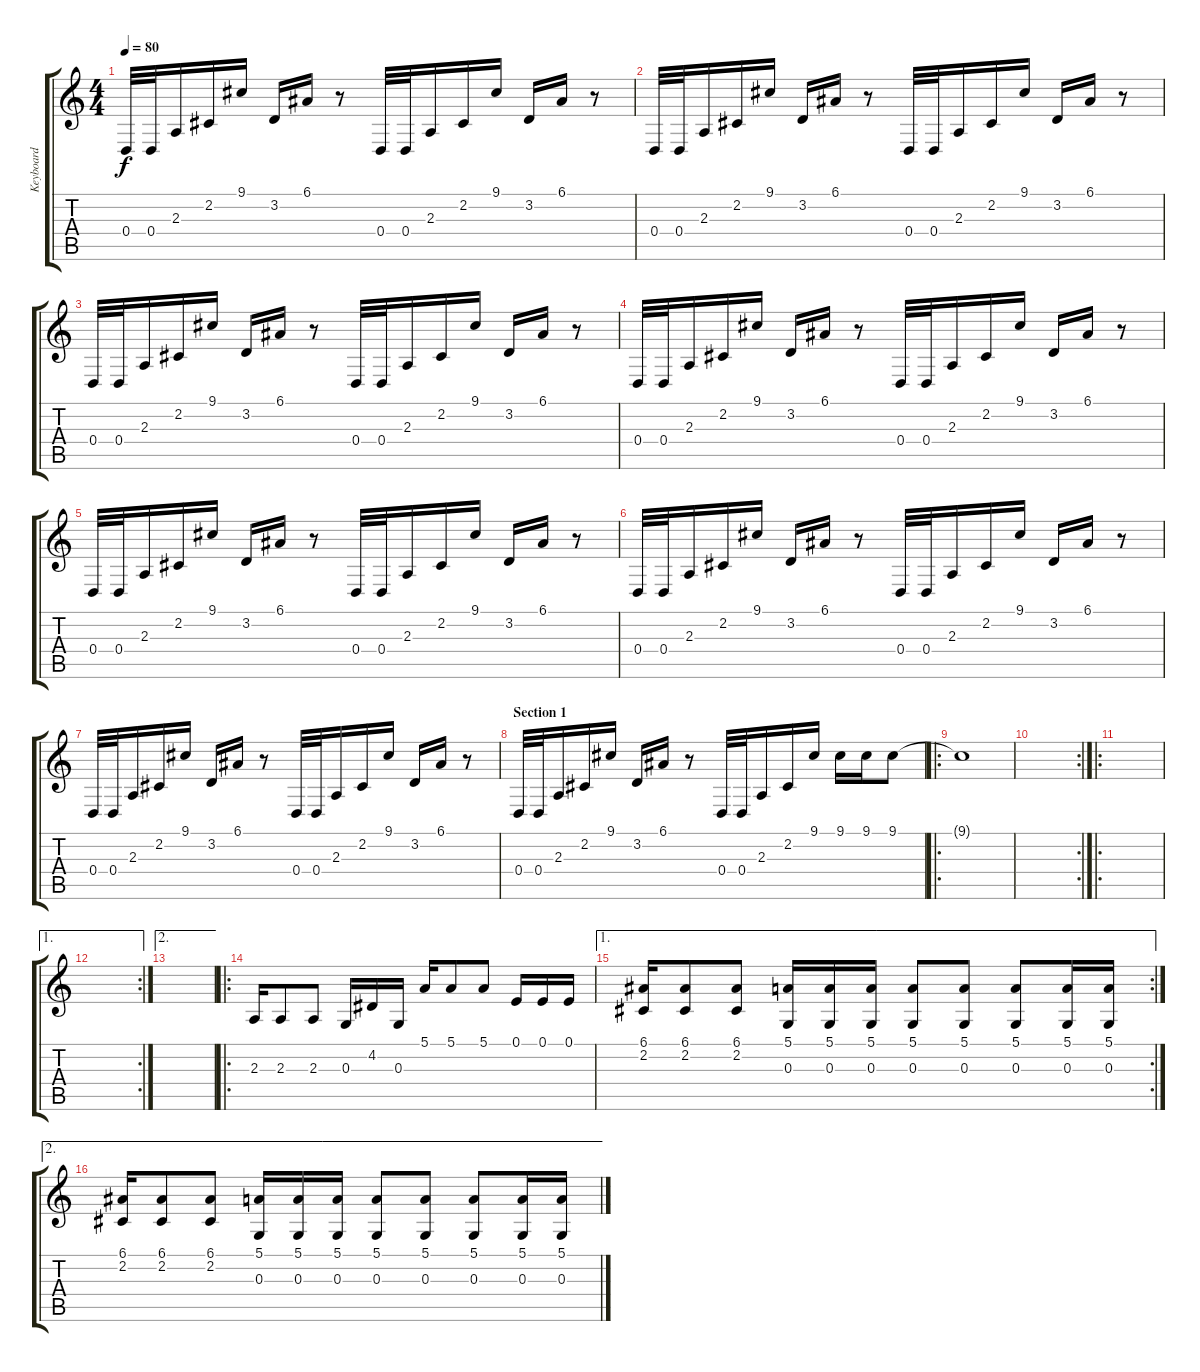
\track ("Keyboard" "Keyboard") {instrument fx8scifi}
\staff {score tabs}
\tuning (E4 B3 G3 D3 A2 E2) {hide}
\ts (4 4)
\tempo 80
\clef g2
\ks c
0.4.32{dy f volume 16} 0.4.32 2.3.16 2.2.16 9.1.16 3.2.16 6.1.16 r.8 0.4.32 0.4.32 2.3.16 2.2.16 9.1.16 3.2.16 6.1.16 r.8 |
0.4.32 0.4.32 2.3.16 2.2.16 9.1.16 3.2.16 6.1.16 r.8 0.4.32 0.4.32 2.3.16 2.2.16 9.1.16 3.2.16 6.1.16 r.8 |
0.4.32{volume 16} 0.4.32 2.3.16 2.2.16 9.1.16 3.2.16 6.1.16 r.8 0.4.32 0.4.32 2.3.16 2.2.16 9.1.16 3.2.16 6.1.16 r.8 |
0.4.32 0.4.32 2.3.16 2.2.16 9.1.16 3.2.16 6.1.16 r.8 0.4.32 0.4.32 2.3.16 2.2.16 9.1.16 3.2.16 6.1.16 r.8 |
0.4.32{volume 16} 0.4.32 2.3.16 2.2.16 9.1.16 3.2.16 6.1.16 r.8 0.4.32 0.4.32 2.3.16 2.2.16 9.1.16 3.2.16 6.1.16 r.8 |
0.4.32 0.4.32 2.3.16 2.2.16 9.1.16 3.2.16 6.1.16 r.8 0.4.32 0.4.32 2.3.16 2.2.16 9.1.16 3.2.16 6.1.16 r.8 |
0.4.32{volume 16} 0.4.32 2.3.16 2.2.16 9.1.16 3.2.16 6.1.16 r.8 0.4.32 0.4.32 2.3.16 2.2.16 9.1.16 3.2.16 6.1.16 r.8 |
\section ("" "Section 1")
0.4.32 0.4.32 2.3.16 2.2.16 9.1.16 3.2.16 6.1.16 r.8 0.4.32 0.4.32 2.3.16 2.2.16 9.1.16 9.1.16 9.1.16 9.1.8 |
\ro
9.1{t}.1{volume 0} |
\rc 2
|
\ro
|
\ae 1
\rc 2
|
\ae 2
|
\ro
2.3.16 2.3.8 2.3.8 0.3.16 4.2.16 0.3.16 5.1.16 5.1.8 5.1.8 0.1.16 0.1.16 0.1.16 |
\ae 1
\rc 2
(6.1 2.2).16 (6.1 2.2).8 (6.1 2.2).8 (5.1 0.3).16 (5.1 0.3).16 (5.1 0.3).16 (5.1 0.3).8 (5.1 0.3).8 (5.1 0.3).8 (5.1 0.3).16 (5.1 0.3).16 |
\ae 2
(6.1 2.2).16 (6.1 2.2).8 (6.1 2.2).8 (5.1 0.3).16 (5.1 0.3).16 (5.1 0.3).16 (5.1 0.3).8 (5.1 0.3).8 (5.1 0.3).8 (5.1 0.3).16 (5.1 0.3).16
